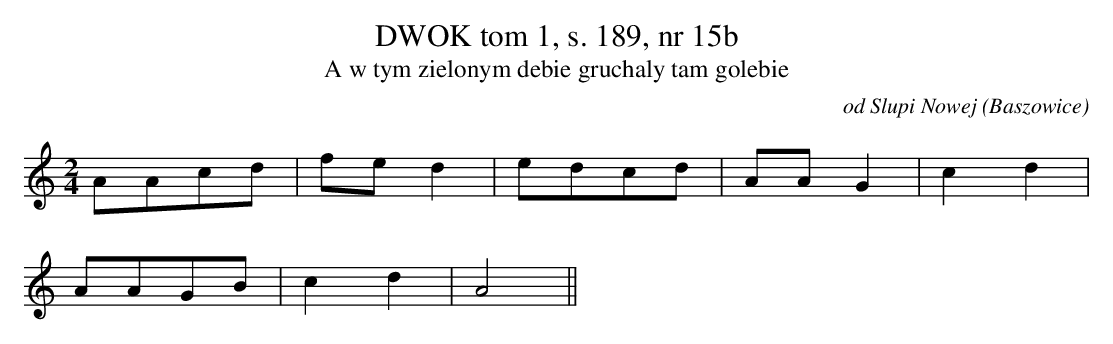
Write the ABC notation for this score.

X:1
T:DWOK tom 1, s. 189, nr 15b
T:A w tym zielonym debie gruchaly tam golebie
O:od Slupi Nowej (Baszowice)
M:2/4
L:1/8
K:C
AAcd | fed2 |edcd | AAG2 |c2d2 |
 AAGB | c2d2 | A4||
